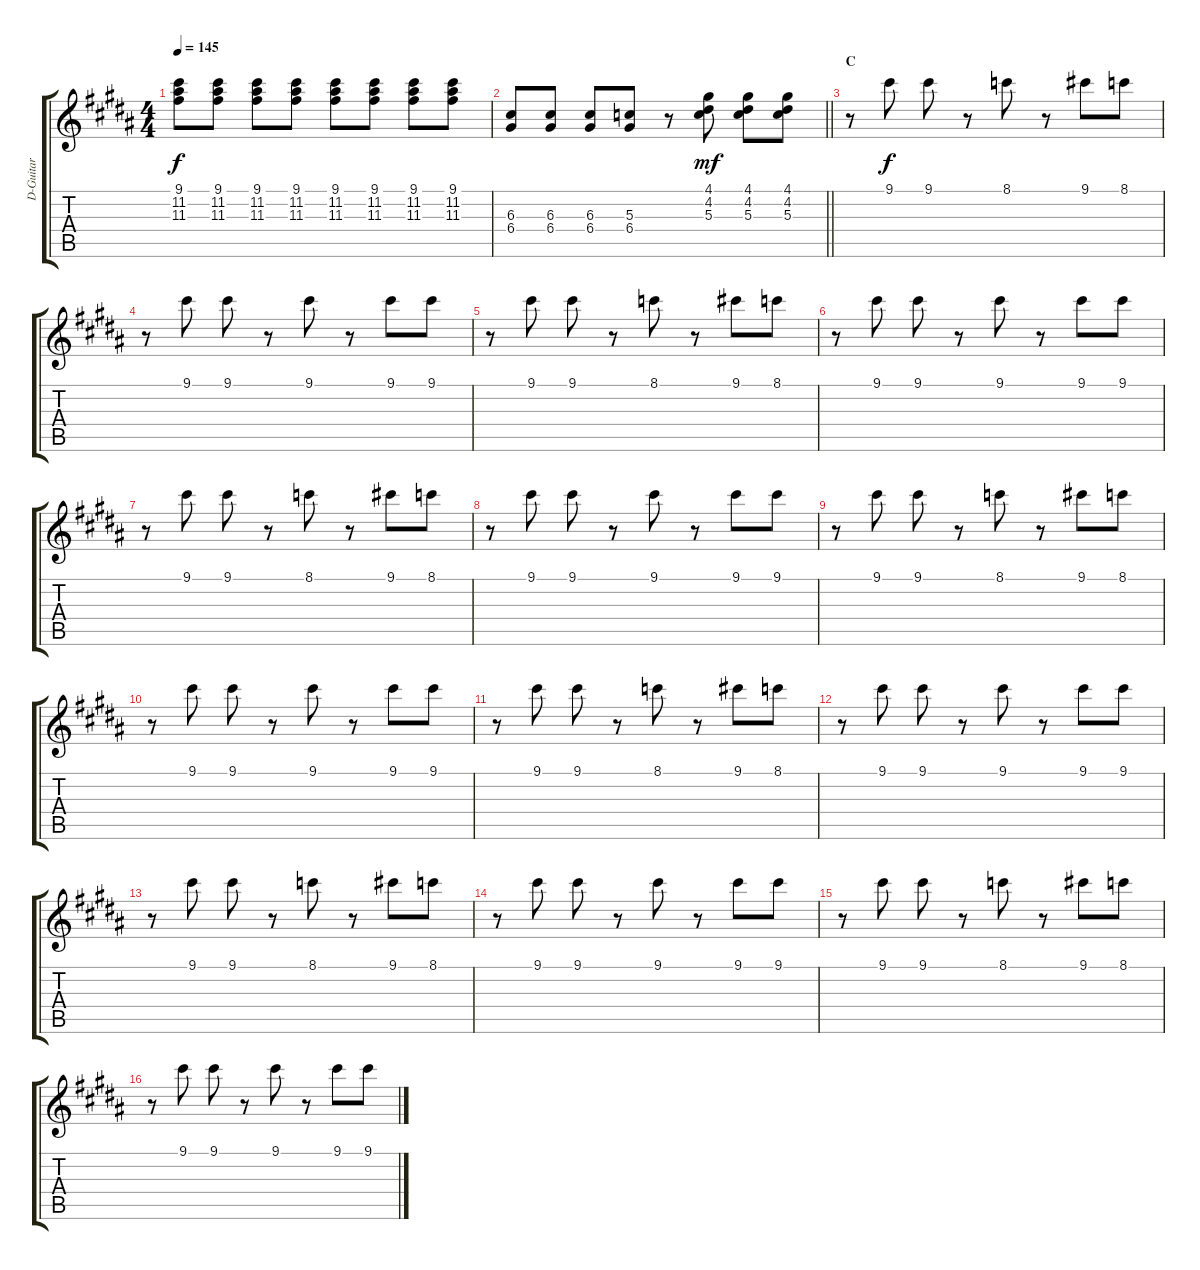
\track ("D-Guitar" "D-Guitar") {instrument distortionguitar}
\staff {score tabs}
\tuning (E4 B3 G3 D3 A2 E2) {hide}
\ts (4 4)
\tempo 145
\clef g2
\ks b
(9.1 11.2 11.3).8{dy f} (9.1 11.2 11.3).8 (9.1 11.2 11.3).8 (9.1 11.2 11.3).8 (9.1 11.2 11.3).8 (9.1 11.2 11.3).8 (9.1 11.2 11.3).8 (9.1 11.2 11.3).8 |
\barLineRight lightlight
(6.3 6.4).8 (6.3 6.4).8 (6.3 6.4).8 (5.3 6.4).8 r.8 (4.1 4.2 5.3).8{dy mf} (4.1 4.2 5.3).8 (4.1 4.2 5.3).8 |
\section ("" "C")
r.8 9.1.8{dy f} 9.1.8 r.8 8.1.8 r.8 9.1.8 8.1.8 |
r.8 9.1.8 9.1.8 r.8 9.1.8 r.8 9.1.8 9.1.8 |
r.8 9.1.8 9.1.8 r.8 8.1.8 r.8 9.1.8 8.1.8 |
r.8 9.1.8 9.1.8 r.8 9.1.8 r.8 9.1.8 9.1.8 |
r.8 9.1.8 9.1.8 r.8 8.1.8 r.8 9.1.8 8.1.8 |
r.8 9.1.8 9.1.8 r.8 9.1.8 r.8 9.1.8 9.1.8 |
r.8 9.1.8 9.1.8 r.8 8.1.8 r.8 9.1.8 8.1.8 |
r.8 9.1.8 9.1.8 r.8 9.1.8 r.8 9.1.8 9.1.8 |
r.8 9.1.8 9.1.8 r.8 8.1.8 r.8 9.1.8 8.1.8 |
r.8 9.1.8 9.1.8 r.8 9.1.8 r.8 9.1.8 9.1.8 |
r.8 9.1.8 9.1.8 r.8 8.1.8 r.8 9.1.8 8.1.8 |
r.8 9.1.8 9.1.8 r.8 9.1.8 r.8 9.1.8 9.1.8 |
r.8 9.1.8 9.1.8 r.8 8.1.8 r.8 9.1.8 8.1.8 |
r.8 9.1.8 9.1.8 r.8 9.1.8 r.8 9.1.8 9.1.8
